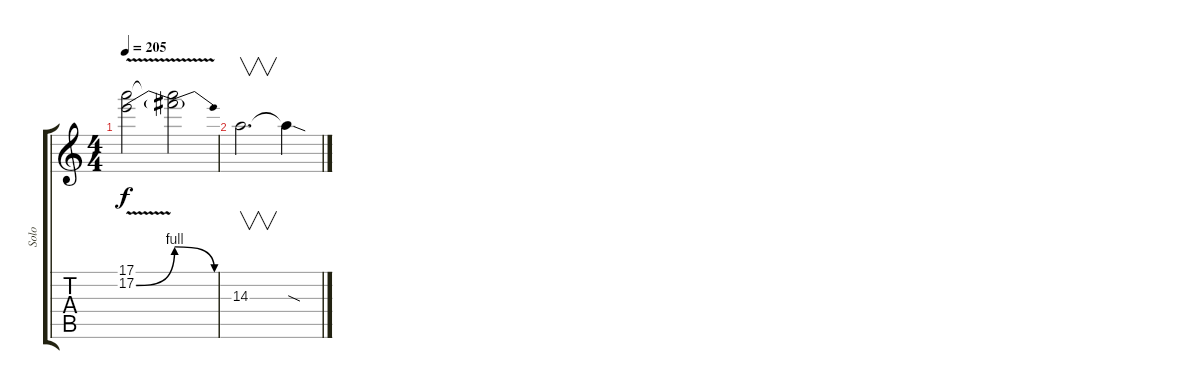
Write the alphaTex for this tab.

\track ("Solo" "Solo") {instrument distortionguitar}
\staff {score tabs}
\tuning (E4 B3 G3 D3 A2 D2) {hide}
\ts (4 4)
\tempo 205
\clef g2
\ks c
(17.1 17.2{be (bend 0 0 60 4) v}).2{dy f} (17.1{t} 17.2{be (release 0 4 60 0) t}).2 |
14.3.2{v d} 14.3{sod t}.4
